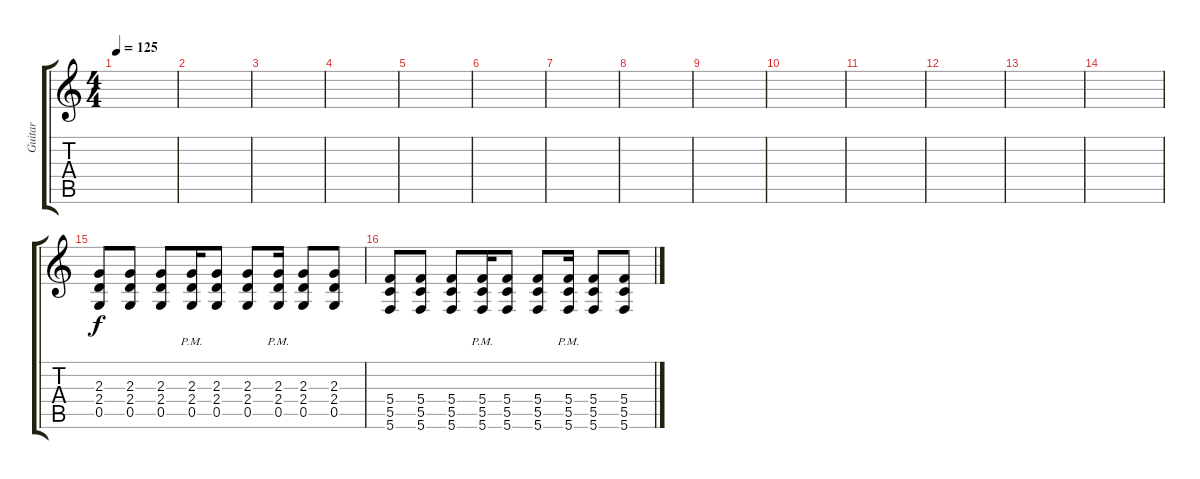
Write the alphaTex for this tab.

\track ("Guitar" "Guitar") {instrument acousticguitarsteel}
\staff {score tabs}
\tuning (D4 A3 F3 C3 G2 C2) {hide}
\ts (4 4)
\tempo 125
\clef g2
\ks c
|
|
|
|
|
|
|
|
|
|
|
|
|
|
(2.3 2.4 0.5).8 (2.3 2.4 0.5).8 (2.3 2.4 0.5).8 (2.3{pm} 2.4{pm} 0.5{pm}).16 (2.3 2.4 0.5).8 (2.3 2.4 0.5).8 (2.3{pm} 2.4{pm} 0.5{pm}).16 (2.3 2.4 0.5).8 (2.3 2.4 0.5).8 |
(5.4 5.5 5.6).8 (5.4 5.5 5.6).8 (5.4 5.5 5.6).8 (5.4{pm} 5.5{pm} 5.6{pm}).16 (5.4 5.5 5.6).8 (5.4 5.5 5.6).8 (5.4{pm} 5.5{pm} 5.6{pm}).16 (5.4 5.5 5.6).8 (5.4 5.5 5.6).8
